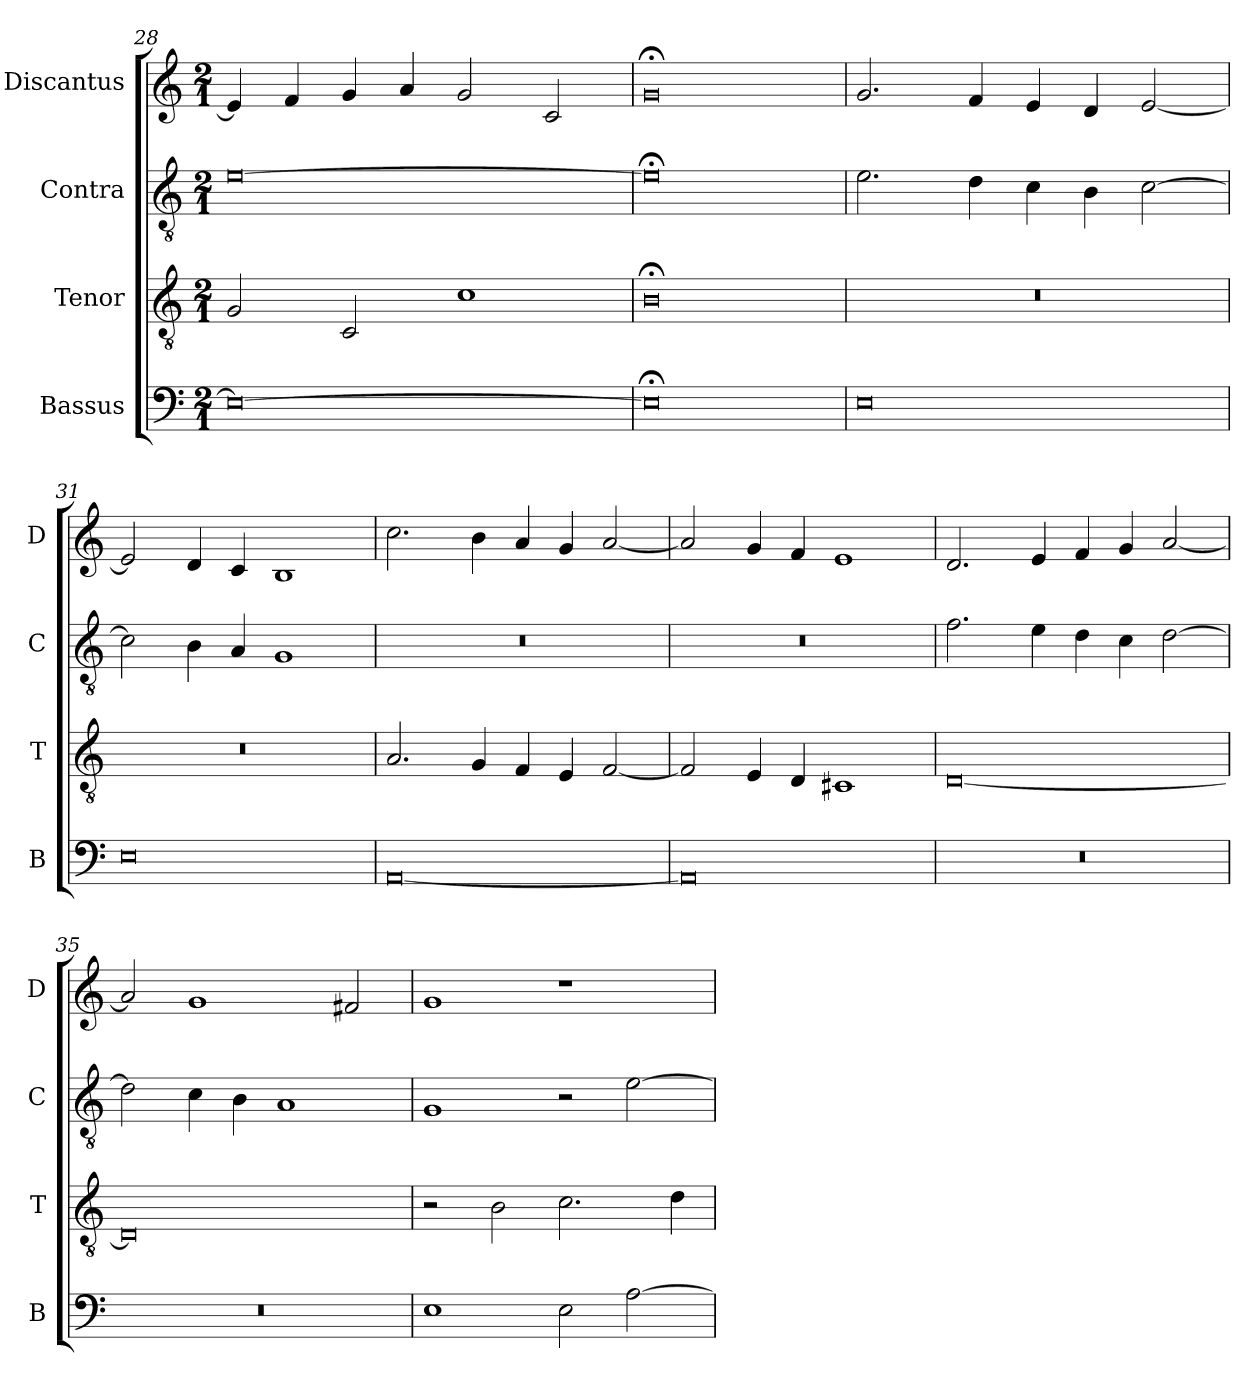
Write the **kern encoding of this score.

**kern	**kern	**kern	**kern
*part4	*part3	*part2	*part1
*staff4	*staff3	*staff2	*staff1
*I"Bassus	*I"Tenor	*I"Contra	*I"Discantus
*I'B	*I'T	*I'C	*I'D
*clefF4	*clefGv2	*clefGv2	*clefG2
*k[]	*k[]	*k[]	*k[]
*M2/1	*M2/1	*M2/1	*M2/1
=28	=28	=28	=28
0E_	2G/	[0e	4e/]
.	.	.	4f/
.	2C/	.	4g/
.	.	.	4a/
.	1c	.	2g/
.	.	.	2c/
=29	=29	=29	=29
0E;<]	0B;<	0e;<]	0g;<
=30	=30	=30	=30
0E	0r	2.e\	2.g/
.	.	4d\	4f/
.	.	4c\	4e/
.	.	4B\	4d/
.	.	[2c\	[2e/
=31	=31	=31	=31
0E	0r	2c\]	2e/]
.	.	4B\	4d/
.	.	4A/	4c/
.	.	1G	1B
=32	=32	=32	=32
[0AA	2.A/	0r	2.cc\
.	4G/	.	4b\
.	4F/	.	4a/
.	4E/	.	4g/
.	[2F/	.	[2a/
=33	=33	=33	=33
0AA]	2F/]	0r	2a/]
.	4E/	.	4g/
.	4D/	.	4f/
.	1C#X	.	1e
=34	=34	=34	=34
0r	[0D	2.f\	2.d/
.	.	4e\	4e/
.	.	4d\	4f/
.	.	4c\	4g/
.	.	[2d\	[2a/
=35	=35	=35	=35
0r	0D]	2d\]	2a/]
.	.	4c\	1g
.	.	4B\	.
.	.	1A	.
.	.	.	2f#X/
=36	=36	=36	=36
1E	2r	1G	1g
.	2B\	.	.
2E\	2.c\	2r	1r
[2A\	.	[2e\	.
.	4d\	.	.
=	=	=	=
*-	*-	*-	*-
